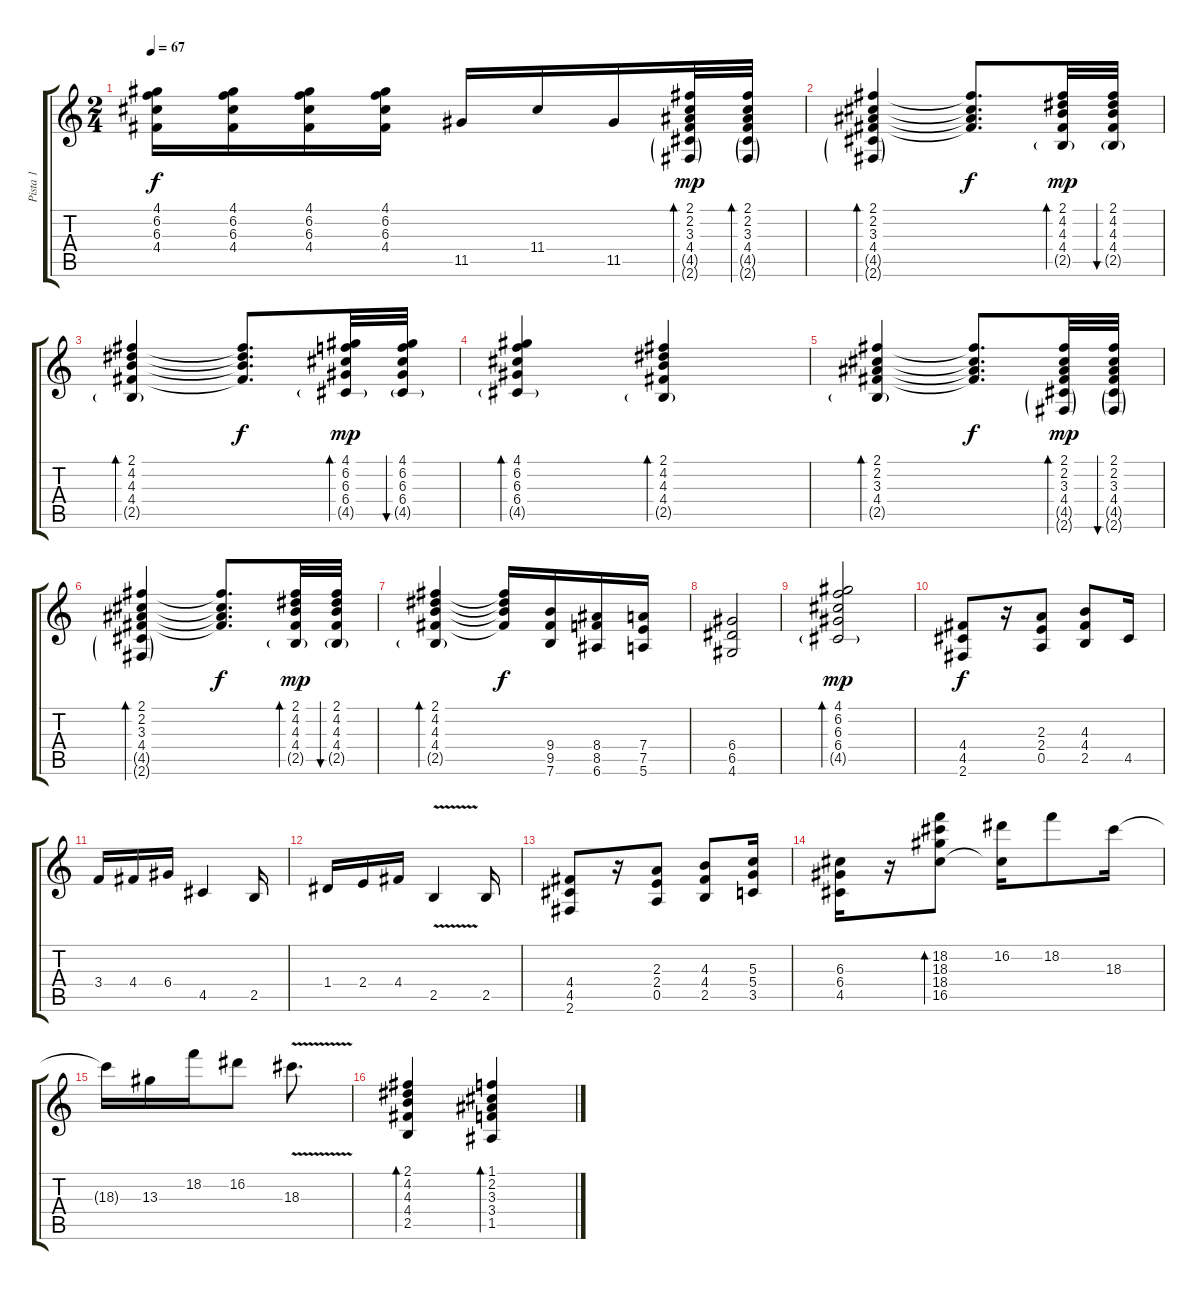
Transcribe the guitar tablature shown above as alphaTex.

\track ("Pista 1" "Pista 1") {instrument electricguitarclean}
\staff {score tabs}
\tuning (E4 B3 G3 D3 A2 E2) {hide}
\ts (2 4)
\tempo 67
\clef g2
\ks c
(4.1 6.2 6.3 4.4).16{dy f} (4.1 6.2 6.3 4.4).16 (4.1 6.2 6.3 4.4).16 (4.1 6.2 6.3 4.4).16 11.5.16 11.4.16 11.5.16 (2.1 2.2 3.3 4.4 4.5{g} 2.6{g}).32{bd 30 dy mp} (2.1 2.2 3.3 4.4 4.5{g} 2.6{g}).32{bd 30} |
(2.1 2.2 3.3 4.4 4.5{g} 2.6{g}).4{bd 30} (2.1{t} 2.2{t} 3.3{t} 4.4{t}).8{d dy f} (2.1 4.2 4.3 4.4 2.5{g}).32{bd 30 dy mp} (2.1 4.2 4.3 4.4 2.5{g}).32{bu 30} |
(2.1 4.2 4.3 4.4 2.5{g}).4{bd 30} (2.1{t} 4.2{t} 4.3{t} 4.4{t}).8{d dy f} (4.1 6.2 6.3 6.4 4.5{g}).32{bd 30 dy mp} (4.1 6.2 6.3 6.4 4.5{g}).32{bu 30} |
(4.1 6.2 6.3 6.4 4.5{g}).4{bd 30} (2.1 4.2 4.3 4.4 2.5{g}).4{bd 30} |
(2.1 2.2 3.3 4.4 2.5{g}).4{bd 30} (2.1{t} 2.2{t} 3.3{t} 4.4{t}).8{d dy f} (2.1 2.2 3.3 4.4 4.5{g} 2.6{g}).32{bd 30 dy mp} (2.1 2.2 3.3 4.4 4.5{g} 2.6{g}).32{bu 30} |
(2.1 2.2 3.3 4.4 4.5{g} 2.6{g}).4{bd 30} (2.1{t} 2.2{t} 3.3{t} 4.4{t}).8{d dy f} (2.1 4.2 4.3 4.4 2.5{g}).32{bd 30 dy mp} (2.1 4.2 4.3 4.4 2.5{g}).32{bu 30} |
(2.1 4.2 4.3 4.4 2.5{g}).4{bd 30} (2.1{t} 4.2{t} 4.3{t} 4.4{t}).16{dy f} (9.4 9.5 7.6).16 (8.4 8.5 6.6).16 (7.4 7.5 5.6).16 |
(6.4 6.5 4.6).2 |
(4.1 6.2 6.3 6.4 4.5{g}).2{bd 60 dy mp} |
(4.4 4.5 2.6).8{dy f instrument distortionguitar} r.16 (2.3 2.4 0.5).8 (4.3 4.4 2.5).8 4.5.16 |
3.4.16 4.4.16 6.4.16 4.5.4 2.5.16 |
1.4.16 2.4.16 4.4.16 2.5{v}.4 2.5.16 |
(4.4 4.5 2.6).8 r.16 (2.3 2.4 0.5).8 (4.3 4.4 2.5).8 (5.3 5.4 3.5).16 |
(6.3 6.4 4.5).16 r.16 (18.2 18.3 18.4 16.5).8{bd 120 instrument electricguitarclean} (16.2 16.5{t}).16 18.2.8 18.3.16 |
18.3{t}.16 13.3.16 18.2.16 16.2.8 18.3{v}.8{d} |
(2.1 4.2 4.3 4.4 2.5).4{bd 30} (1.1 2.2 3.3 3.4 1.5).4{bd 30}
